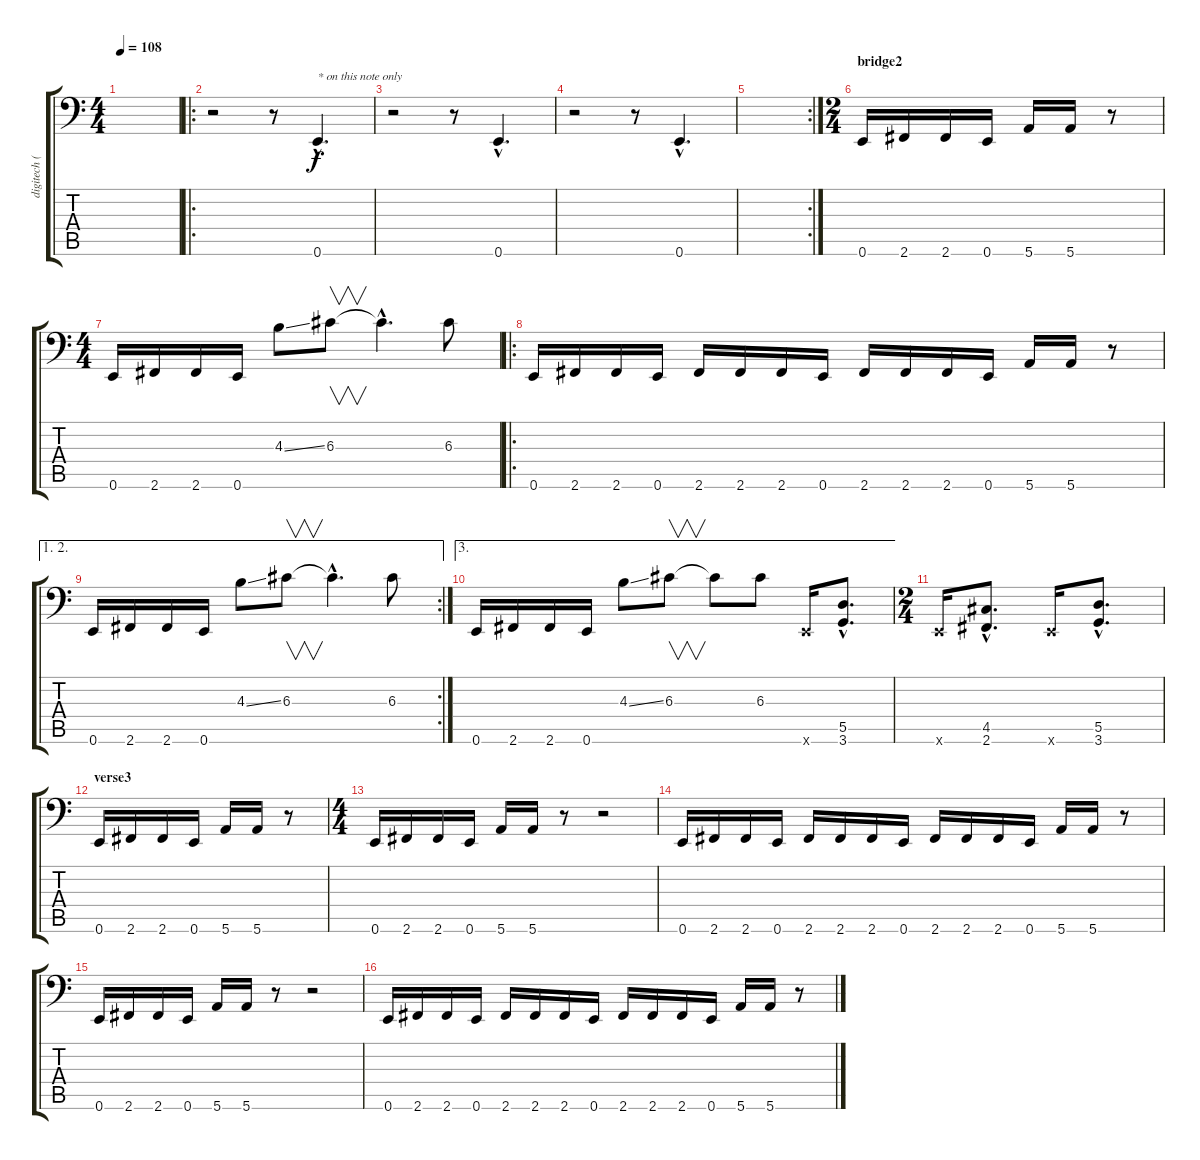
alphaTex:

\track ("digitech (F5-note)" "digitech (") {instrument distortionguitar}
\staff {score tabs}
\tuning (E3 B2 G2 D2 A1 E1) {hide}
\ts (4 4)
\tempo 108
\clef f4
\ks c
|
\ro
r.2 r.8 0.6{hac}.4{d txt "* on this note only"} |
r.2 r.8 0.6{hac}.4{d} |
r.2 r.8 0.6{hac}.4{d} |
\rc 2
|
\ts (2 4)
\section ("" "bridge2")
0.6.16 2.6.16 2.6.16 0.6.16 5.6.16 5.6.16 r.8 |
\ts (4 4)
0.6.16 2.6.16 2.6.16 0.6.16 4.3{ss}.8 6.3.8{v} 6.3{hac t}.4{d} 6.3.8 |
\ro
0.6.16 2.6.16 2.6.16 0.6.16 2.6.16 2.6.16 2.6.16 0.6.16 2.6.16 2.6.16 2.6.16 0.6.16 5.6.16 5.6.16 r.8 |
\ae (1 2)
\rc 2
0.6.16 2.6.16 2.6.16 0.6.16 4.3{ss}.8 6.3.8{v} 6.3{hac t}.4{d} 6.3.8 |
\ae 3
0.6.16 2.6.16 2.6.16 0.6.16 4.3{ss}.8 6.3.8{v} 6.3{t}.8 6.3.8 0.6{x}.16 (5.5{hac} 3.6{hac}).8{d} |
\ts (2 4)
0.6{x}.16 (4.5{hac} 2.6{hac}).8{d} 0.6{x}.16 (5.5{hac} 3.6{hac}).8{d} |
\section ("" "verse3")
0.6.16 2.6.16 2.6.16 0.6.16 5.6.16 5.6.16 r.8 |
\ts (4 4)
0.6.16 2.6.16 2.6.16 0.6.16 5.6.16 5.6.16 r.8 r.2 |
0.6.16 2.6.16 2.6.16 0.6.16 2.6.16 2.6.16 2.6.16 0.6.16 2.6.16 2.6.16 2.6.16 0.6.16 5.6.16 5.6.16 r.8 |
0.6.16 2.6.16 2.6.16 0.6.16 5.6.16 5.6.16 r.8 r.2 |
0.6.16 2.6.16 2.6.16 0.6.16 2.6.16 2.6.16 2.6.16 0.6.16 2.6.16 2.6.16 2.6.16 0.6.16 5.6.16 5.6.16 r.8
